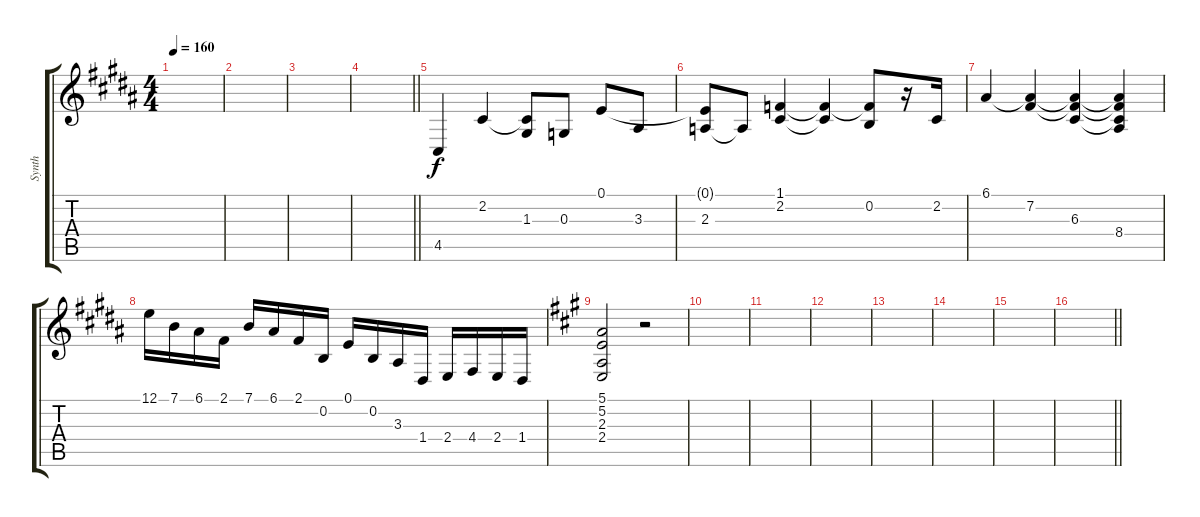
\track ("Synth" "Synth") {instrument musicbox}
\staff {score tabs}
\tuning (E4 B3 G3 D3 A2 E2) {hide}
\ts (4 4)
\tempo 160
\clef g2
\ks b
|
|
|
\barLineRight lightlight
|
4.5.4{volume 16 instrument brasssection} 2.2.4 (2.2{t} 1.3).8 0.3.8 0.1.8 3.3.8 |
(0.1{t} 2.3).8 2.3{t}.8 (1.1 2.2).4 (1.1{t} 2.2{t}).4 (1.1{t} 0.2).8 r.16 2.2.16 |
6.1.4 (6.1{t} 7.2).4 (6.1{t} 7.2{t} 6.3).4 (6.1{t} 7.2{t} 6.3{t} 8.4).4 |
12.1.16 7.1.16 6.1.16 2.1.16 7.1.16 6.1.16 2.1.16 0.2.16 0.1.16 0.2.16 3.3.16 1.4.16 2.4.16 4.4.16 2.4.16 1.4.16 |
\ks a
(5.1 5.2 2.3 2.4).2 r.2 |
|
|
|
|
|
|
\barLineRight lightlight
